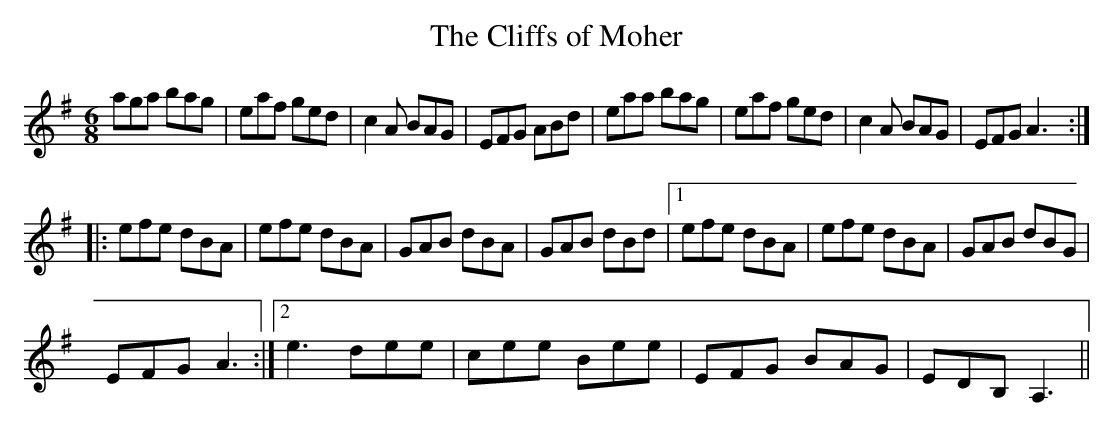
X:1
T:Cliffs of Moher, The
M:6/8
K:Ador
aga bag|eaf ged|c2A BAG|EFG ABd|eaa bag|eaf ged|c2A BAG|EFG A3:|
|:efe dBA|efe dBA|GAB dBA|GAB dBd|1 efe dBA|efe dBA|GAB dBG|
EFG A3:|2 e3 dee|cee Bee|EFG BAG|EDB, A,3||
